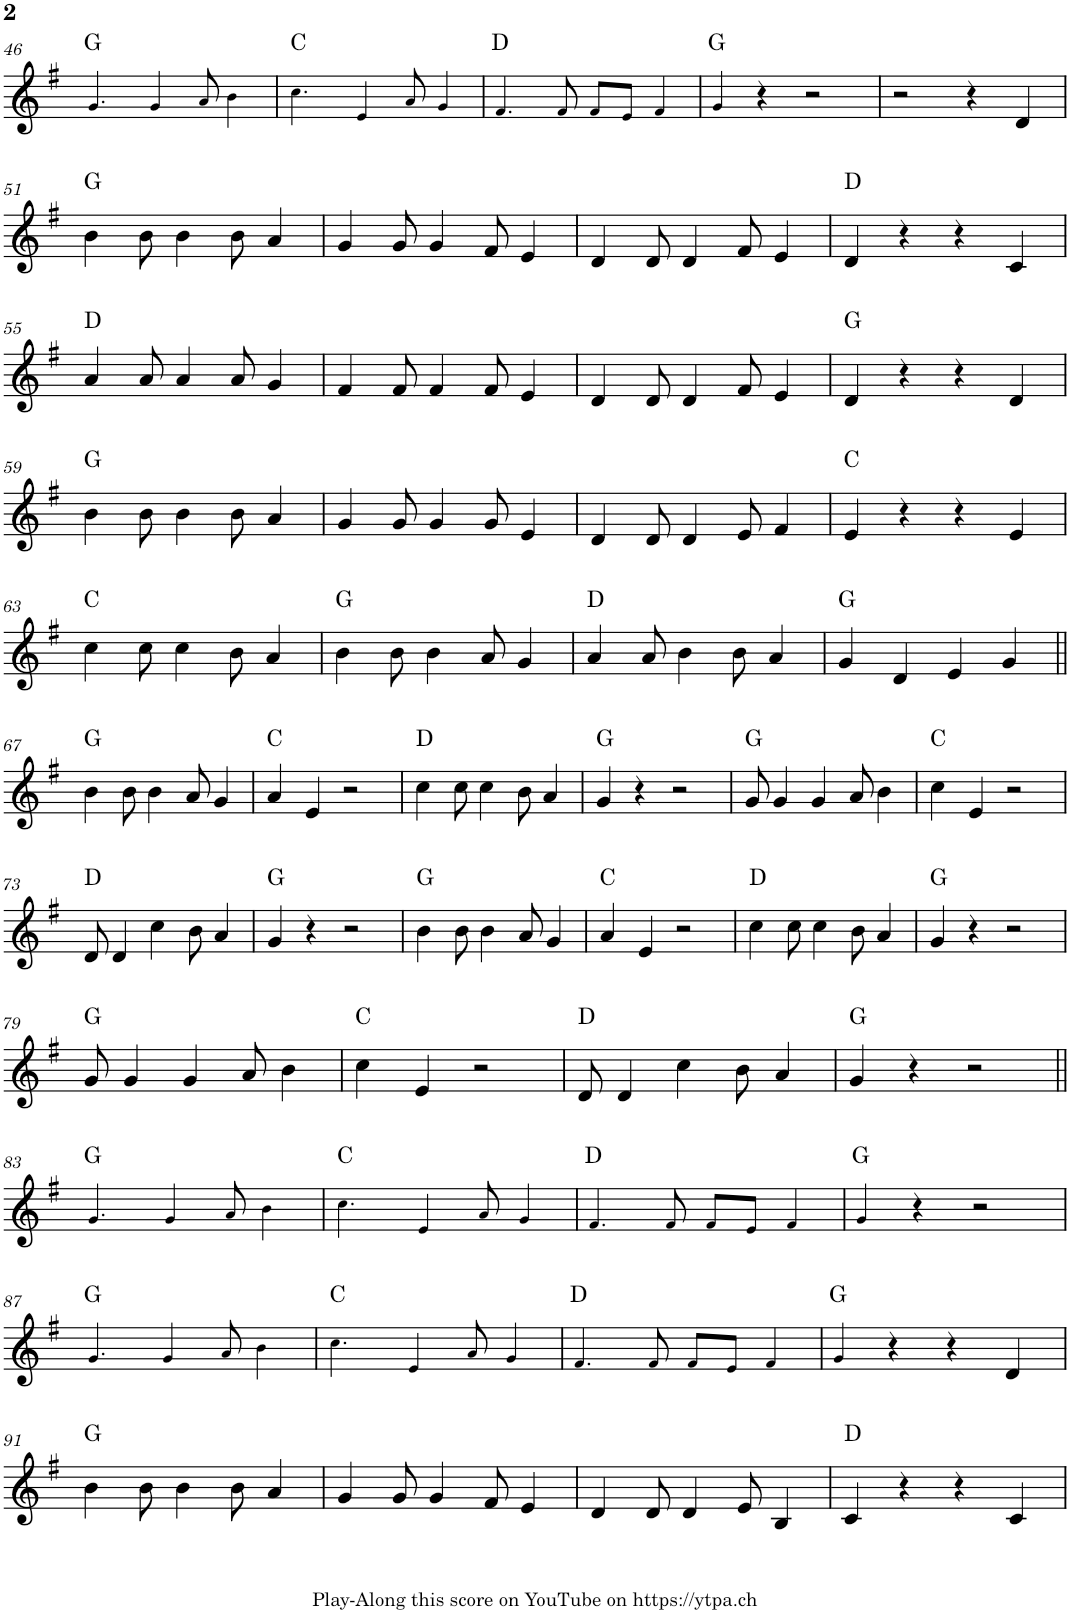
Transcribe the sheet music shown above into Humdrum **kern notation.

**kern	**harte
*part1	*part1
*staff1	*
*I"Piano	*
*I'Pno.	*
!!LO:PB:g=z
*clefG2	*
*k[f#]	*
*M4/4	*
=46	=46
4.g!/	G:maj
4g!/	.
8a!/	.
4b!\	.
=47	=47
4.cc!\	C:maj
4e!/	.
8a!/	.
4g!/	.
=48	=48
4.f#!/	D:maj
8f#!/	.
8f#!/L	.
8e!/J	.
4f#!/	.
=49	=49
4g!/	G:maj
4r	.
2r	.
=50	=50
2r	.
4r	.
4d/	.
!!LO:LB:g=z
=51	=51
4b\	G:maj
8b\	.
4b\	.
8b\	.
4a/	.
=52	=52
4g/	.
8g/	.
4g/	.
8f#/	.
4e/	.
=53	=53
4d/	.
8d/	.
4d/	.
8f#/	.
4e/	.
=54	=54
4d/	D:maj
4r	.
4r	.
4c/	.
!!LO:LB:g=z
=55	=55
4a/	D:maj
8a/	.
4a/	.
8a/	.
4g/	.
=56	=56
4f#/	.
8f#/	.
4f#/	.
8f#/	.
4e/	.
=57	=57
4d/	.
8d/	.
4d/	.
8f#/	.
4e/	.
=58	=58
4d/	G:maj
4r	.
4r	.
4d/	.
!!LO:LB:g=z
=59	=59
4b\	G:maj
8b\	.
4b\	.
8b\	.
4a/	.
=60	=60
4g/	.
8g/	.
4g/	.
8g/	.
4e/	.
=61	=61
4d/	.
8d/	.
4d/	.
8e/	.
4f#/	.
=62	=62
4e/	C:maj
4r	.
4r	.
4e/	.
!!LO:LB:g=z
=63	=63
4cc\	C:maj
8cc\	.
4cc\	.
8b\	.
4a/	.
=64	=64
4b\	G:maj
8b\	.
4b\	.
8a/	.
4g/	.
=65	=65
4a/	D:maj
8a/	.
4b\	.
8b\	.
4a/	.
=66	=66
4g/	G:maj
4d/	.
4e/	.
4g/	.
!!LO:LB:g=z
=67||	=67||
4b\	G:maj
8b\	.
4b\	.
8a/	.
4g/	.
=68	=68
4a/	C:maj
4e/	.
2r	.
=69	=69
4cc\	D:maj
8cc\	.
4cc\	.
8b\	.
4a/	.
=70	=70
4g/	G:maj
4r	.
2r	.
=71	=71
8g/	G:maj
4g/	.
4g/	.
8a/	.
4b\	.
=72	=72
4cc\	C:maj
4e/	.
2r	.
!!LO:LB:g=z
=73	=73
8d/	D:maj
4d/	.
4cc\	.
8b\	.
4a/	.
=74	=74
4g/	G:maj
4r	.
2r	.
=75	=75
4b\	G:maj
8b\	.
4b\	.
8a/	.
4g/	.
=76	=76
4a/	C:maj
4e/	.
2r	.
=77	=77
4cc\	D:maj
8cc\	.
4cc\	.
8b\	.
4a/	.
=78	=78
4g/	G:maj
4r	.
2r	.
!!LO:LB:g=z
=79	=79
8g/	G:maj
4g/	.
4g/	.
8a/	.
4b\	.
=80	=80
4cc\	C:maj
4e/	.
2r	.
=81	=81
8d/	D:maj
4d/	.
4cc\	.
8b\	.
4a/	.
=82	=82
4g/	G:maj
4r	.
2r	.
!!LO:LB:g=z
=83||	=83||
4.g!/	G:maj
4g!/	.
8a!/	.
4b!\	.
=84	=84
4.cc!\	C:maj
4e!/	.
8a!/	.
4g!/	.
=85	=85
4.f#!/	D:maj
8f#!/	.
8f#!/L	.
8e!/J	.
4f#!/	.
=86	=86
4g!/	G:maj
4r	.
2r	.
!!LO:LB:g=z
=87	=87
4.g!/	G:maj
4g!/	.
8a!/	.
4b!\	.
=88	=88
4.cc!\	C:maj
4e!/	.
8a!/	.
4g!/	.
=89	=89
4.f#!/	D:maj
8f#!/	.
8f#!/L	.
8e!/J	.
4f#!/	.
=90	=90
4g!/	G:maj
4r	.
4r	.
4d/	.
!!LO:LB:g=z
=91	=91
4b\	G:maj
8b\	.
4b\	.
8b\	.
4a/	.
=92	=92
4g/	.
8g/	.
4g/	.
8f#/	.
4e/	.
=93	=93
4d/	.
8d/	.
4d/	.
8e/	.
4B/	.
=94	=94
4c/	D:maj
4r	.
4r	.
4c/	.
=	=
*-	*-
